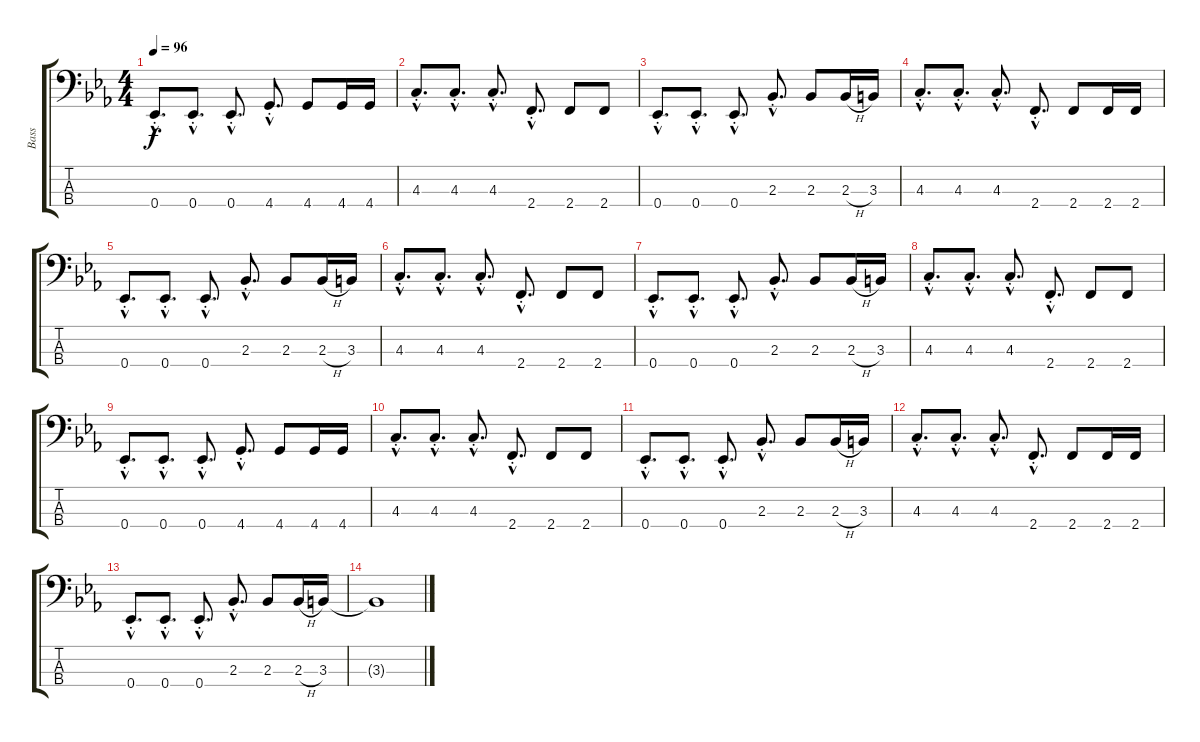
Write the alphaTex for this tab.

\track ("Bass" "Bass") {instrument electricbassfinger}
\staff {score tabs}
\tuning (Gb2 Db2 Ab1 Eb1) {hide}
\ts (4 4)
\tempo 96
\clef f4
\ks eb
0.4{hac st}.8{d dy f} 0.4{hac st}.8{d} 0.4{hac st}.8{d} 4.4{hac st}.8{d} 4.4.8 4.4.16 4.4.16 |
4.3{hac st}.8{d} 4.3{hac st}.8{d} 4.3{hac st}.8{d} 2.4{hac st}.8{d} 2.4.8 2.4.8 |
0.4{hac st}.8{d} 0.4{hac st}.8{d} 0.4{hac st}.8{d} 2.3{hac st}.8{d} 2.3.8 2.3{h}.16 3.3.16 |
4.3{hac st}.8{d} 4.3{hac st}.8{d} 4.3{hac st}.8{d} 2.4{hac st}.8{d} 2.4.8 2.4.16 2.4.16 |
0.4{hac st}.8{d} 0.4{hac st}.8{d} 0.4{hac st}.8{d} 2.3{hac st}.8{d} 2.3.8 2.3{h}.16 3.3.16 |
4.3{hac st}.8{d} 4.3{hac st}.8{d} 4.3{hac st}.8{d} 2.4{hac st}.8{d} 2.4.8 2.4.8 |
0.4{hac st}.8{d} 0.4{hac st}.8{d} 0.4{hac st}.8{d} 2.3{hac st}.8{d} 2.3.8 2.3{h}.16 3.3.16 |
4.3{hac st}.8{d} 4.3{hac st}.8{d} 4.3{hac st}.8{d} 2.4{hac st}.8{d} 2.4.8 2.4.8 |
0.4{hac st}.8{d} 0.4{hac st}.8{d} 0.4{hac st}.8{d} 4.4{hac st}.8{d} 4.4.8 4.4.16 4.4.16 |
4.3{hac st}.8{d} 4.3{hac st}.8{d} 4.3{hac st}.8{d} 2.4{hac st}.8{d} 2.4.8 2.4.8 |
0.4{hac st}.8{d} 0.4{hac st}.8{d} 0.4{hac st}.8{d} 2.3{hac st}.8{d} 2.3.8 2.3{h}.16 3.3.16 |
4.3{hac st}.8{d} 4.3{hac st}.8{d} 4.3{hac st}.8{d} 2.4{hac st}.8{d} 2.4.8 2.4.16 2.4.16 |
0.4{hac st}.8{d} 0.4{hac st}.8{d} 0.4{hac st}.8{d} 2.3{hac st}.8{d} 2.3.8 2.3{h}.16 3.3.16 |
3.3{t}.1
